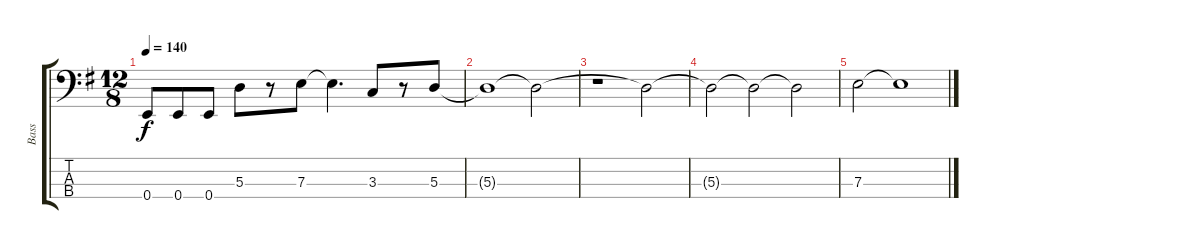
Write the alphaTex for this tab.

\track ("Bass" "Bass") {instrument electricbasspick}
\staff {score tabs}
\tuning (G2 D2 A1 E1) {hide}
\ts (12 8)
\tempo 140
\clef f4
\ks g
0.4.8{dy f} 0.4.8 0.4.8 5.3.8 r.8 7.3.8 7.3{t}.4{d} 3.3.8 r.8 5.3.8 |
5.3{t}.1 5.3{t}.2 |
r.1 5.3{t}.2 |
5.3{t}.2 5.3{t}.2 5.3{t}.2 |
7.3.2 7.3{t}.1
